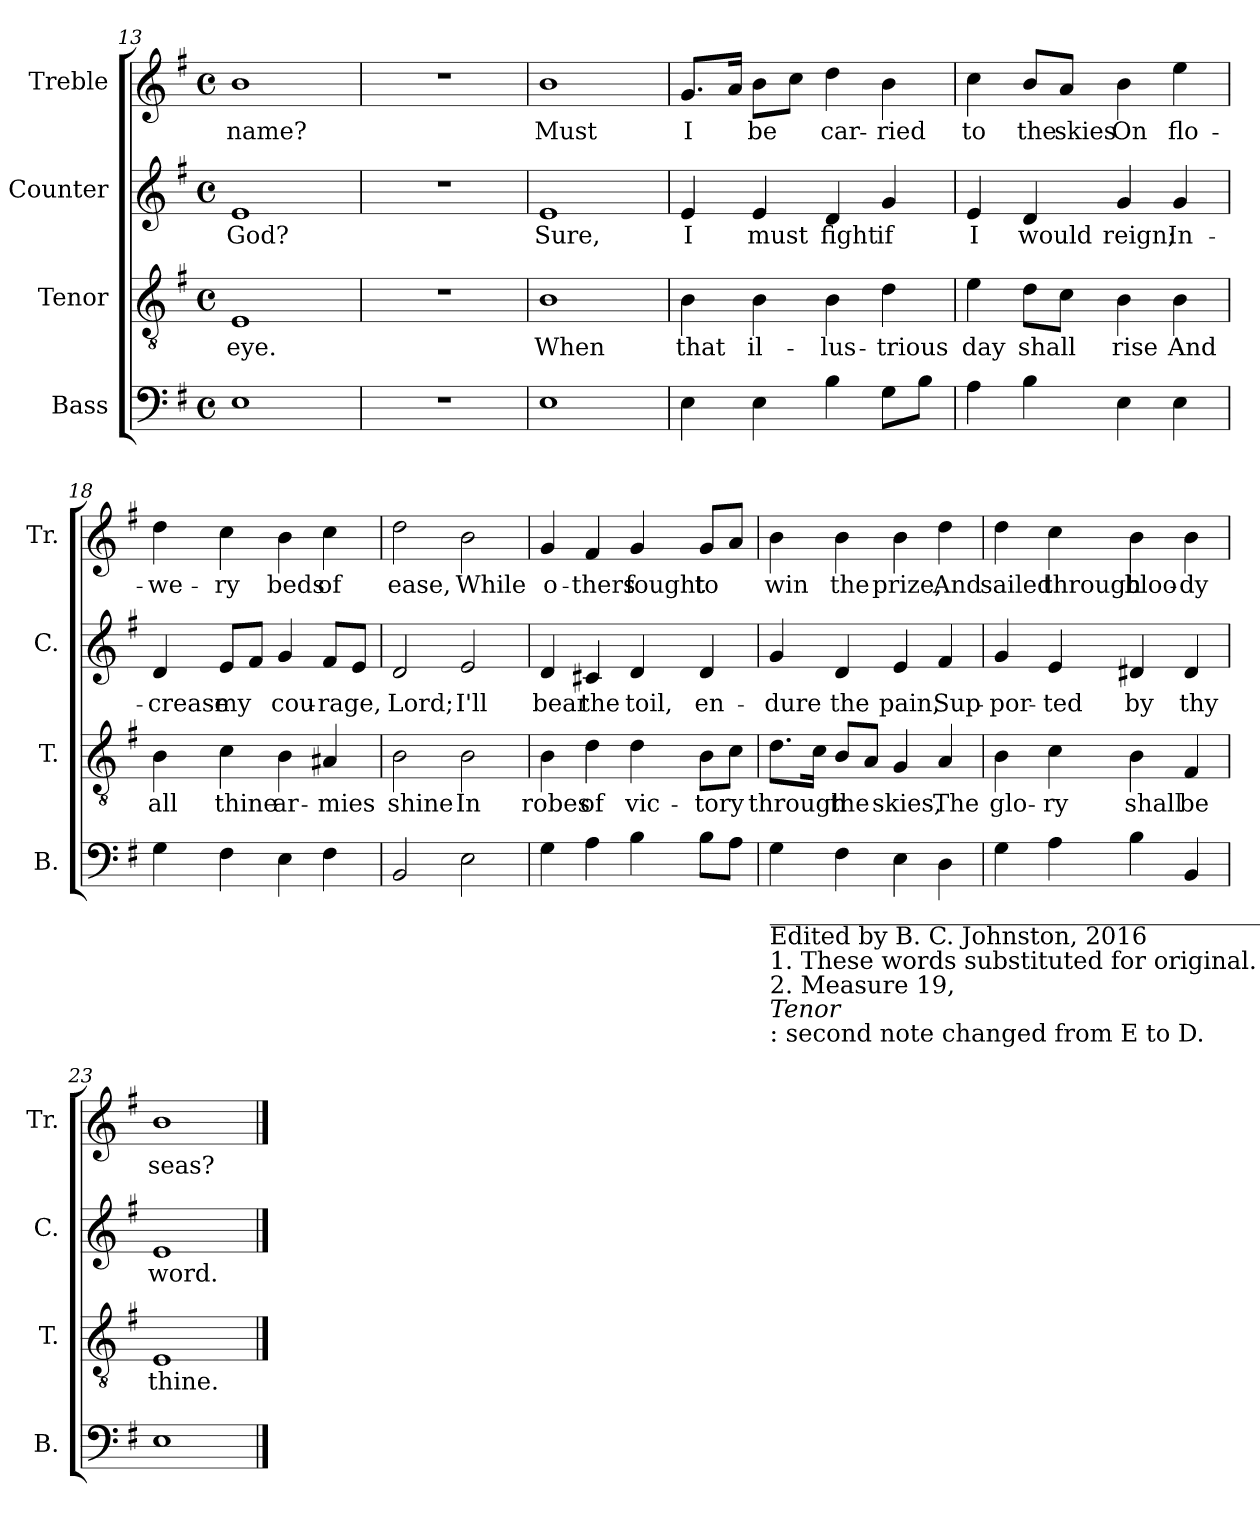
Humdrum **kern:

**kern	**kern	**text	**kern	**text	**kern	**text
*part4	*part3	*part3	*part2	*part2	*part1	*part1
*staff4	*staff3	*staff3	*staff2	*staff2	*staff1	*staff1
*I"Bass	*I"Tenor	*	*I"Counter	*	*I"Treble	*
*I'B.	*I'T.	*	*I'C.	*	*I'Tr.	*
*clefF4	*clefGv2	*	*clefG2	*	*clefG2	*
*k[f#]	*k[f#]	*	*k[f#]	*	*k[f#]	*
*M4/4	*M4/4	*	*M4/4	*	*M4/4	*
*met(c)	*met(c)	*	*met(c)	*	*met(c)	*
=13	=13	=13	=13	=13	=13	=13
1E	1E	eye.	1e	God?	1b	name?
=14	=14	=14	=14	=14	=14	=14
1r	1r	.	1r	.	1r	.
=15	=15	=15	=15	=15	=15	=15
1E	1B	When	1e	Sure,	1b	Must
=16	=16	=16	=16	=16	=16	=16
4E\	4B\	that	4e/	I	8.g/L	I
.	.	.	.	.	16a/Jk	.
4E\	4B\	il-	4e/	must	8b\L	be
.	.	.	.	.	8cc\J	.
4B\	4B\	-lus-	4d/	fight	4dd\	car-
8G\L	4d\	-trious	4g/	if	4b\	-ried
8B\J	.	.	.	.	.	.
=17	=17	=17	=17	=17	=17	=17
4A\	4e\	day	4e/	I	4cc\	to
4B\	8d\L	shall	4d/	would	8b/L	the
.	8c\J	.	.	.	8a/J	skies
4E\	4B\	rise	4g/	reign;	4b\	On
4E\	4B\	And	4g/	In-	4ee\	flo-
!!LO:LB:g=z
=18	=18	=18	=18	=18	=18	=18
4G\	4B\	all	4d/	-crease	4dd\	-we-
4F#\	4c\	thine	8e/L	my	4cc\	-ry
.	.	.	8f#/J	.	.	.
4E\	4B\	ar-	4g/	cou-	4b\	beds
4F#\	4A#X/	-mies	8f#/L	-rage,	4cc\	of
.	.	.	8e/J	.	.	.
=19	=19	=19	=19	=19	=19	=19
2BB/	2B\	shine	2d/	Lord;	2dd\	ease,
2E\	2B\	In	2e/	I'll	2b\	While
=20	=20	=20	=20	=20	=20	=20
4G\	4B\	robes	4d/	bear	4g/	o-
4A\	4d\	of	4c#X/	the	4f#/	-thers
4B\	4d\	vic-	4d/	toil,	4g/	fought
8B\L	8B\L	-tory	4d/	en-	8g/L	to
8A\J	8c\J	.	.	.	8a/J	.
=21	=21	=21	=21	=21	=21	=21
!LO:TX:b:t=______________________________________________________________	!	!	!	!	!	!
!LO:TX:b:t=Edited by B. C. Johnston, 2016	!	!	!	!	!	!
!LO:TX:b:t=1. These words substituted for original.	!	!	!	!	!	!
!LO:TX:b:t=2. Measure 19,	!	!	!	!	!	!
!LO:TX:b:i:t=Tenor	!	!	!	!	!	!
!LO:TX:b:t=&colon; second note changed from E to D.	!	!	!	!	!	!
4G\	8.d\L	through	4g/	-dure	4b\	win
.	16c\Jk	.	.	.	.	.
4F#\	8B/L	the	4d/	the	4b\	the
.	8A/J	.	.	.	.	.
4E\	4G/	skies,	4e/	pain,	4b\	prize,
4D\	4A/	The	4f#/	Sup-	4dd\	And
=22	=22	=22	=22	=22	=22	=22
4G\	4B\	glo-	4g/	-por-	4dd\	sailed
4A\	4c\	-ry	4e/	-ted	4cc\	through
4B\	4B\	shall	4d#X/	by	4b\	bloo-
4BB/	4F#/	be	4d#/	thy	4b\	-dy
=23	=23	=23	=23	=23	=23	=23
1E	1E	thine.	1e	word.	1b	seas?
==	==	==	==	==	==	==
*-	*-	*-	*-	*-	*-	*-
